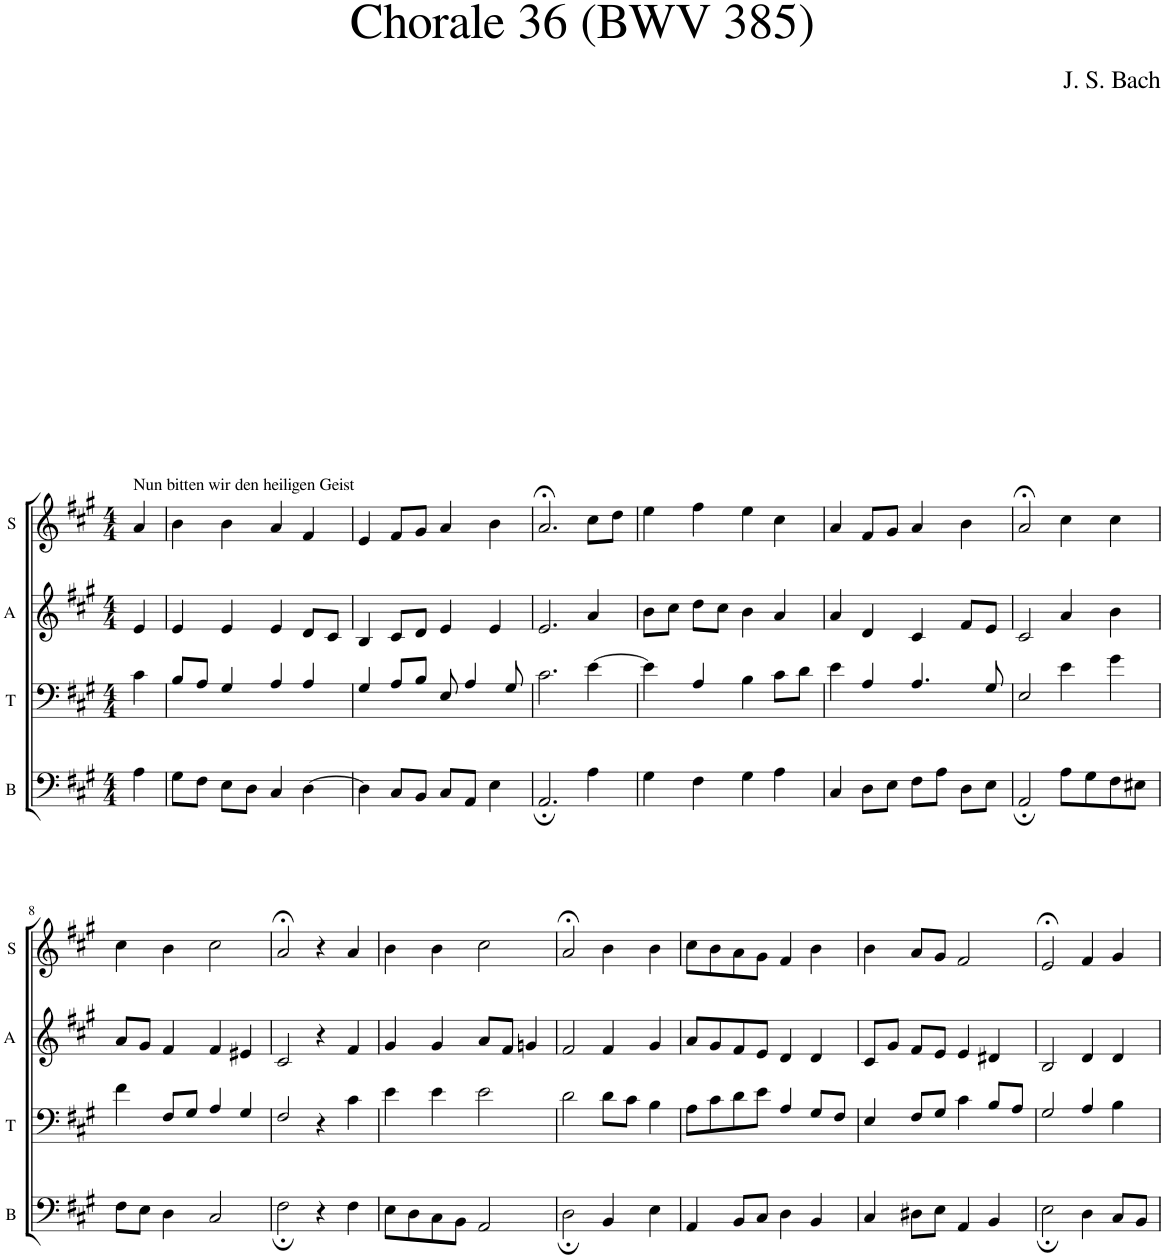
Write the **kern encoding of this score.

**kern	**kern	**kern	**kern
*part4	*part3	*part2	*part1
*staff4	*staff3	*staff2	*staff1
*I"B	*I"T	*I"A	*I"S
*I'B	*I'T	*I'A	*I'S
*clefF4	*clefF4	*clefG2	*clefG2
*k[f#c#g#]	*k[f#c#g#]	*k[f#c#g#]	*k[f#c#g#]
*M4/4	*M4/4	*M4/4	*M4/4
=1	=1	=1	=1
!	!	!	!LO:TX:a:t=Nun bitten wir den heiligen Geist
4A\	4c#\	4e/	4a/
=2	=2	=2	=2
8G#\L	8B/L	4e/	4b\
8F#\J	8A/J	.	.
8E\L	4G#/	4e/	4b\
8D\J	.	.	.
4C#/	4A/	4e/	4a/
[4D\	4A/	8d/L	4f#/
.	.	8c#/J	.
=3	=3	=3	=3
4D\]	4G#/	4B/	4e/
8C#/L	8A/L	8c#/L	8f#/L
8BB/J	8B/J	8d/J	8g#/J
8C#/L	8E/	4e/	4a/
8AA/J	4A/	.	.
4E\	.	4e/	4b\
.	8G#/	.	.
=4	=4	=4	=4
2.AA;/	2.c#\	2.e/	2.a;</
4A\	[4e\	4a/	8cc#\L
.	.	.	8dd\J
=5	=5	=5	=5
4G#\	4e\]	8b\L	4ee\
.	.	8cc#\J	.
4F#\	4A/	8dd\L	4ff#\
.	.	8cc#\J	.
4G#\	4B\	4b\	4ee\
4A\	8c#\L	4a/	4cc#\
.	8d\J	.	.
=6	=6	=6	=6
4C#/	4e\	4a/	4a/
8D\L	4A/	4d/	8f#/L
8E\J	.	.	8g#/J
8F#\L	4.A/	4c#/	4a/
8A\J	.	.	.
8D\L	.	8f#/L	4b\
8E\J	8G#/	8e/J	.
=7	=7	=7	=7
2AA;/	2E/	2c#/	2a;</
8A\L	4e\	4a/	4cc#\
8G#\	.	.	.
8F#\	4g#\	4b\	4cc#\
8E#X\J	.	.	.
!!LO:LB:g=z
=8	=8	=8	=8
8F#\L	4f#\	8a/L	4cc#\
8E\J	.	8g#/J	.
4D\	8F#/L	4f#/	4b\
.	8G#/J	.	.
2C#/	4A/	4f#/	2cc#\
.	4G#/	4e#X/	.
=9	=9	=9	=9
2F#;\	2F#/	2c#/	2a;</
4r	4r	4r	4r
4F#\	4c#\	4f#/	4a/
=10	=10	=10	=10
8E\L	4e\	4g#/	4b\
8D\	.	.	.
8C#\	4e\	4g#/	4b\
8BB\J	.	.	.
2AA/	2e\	8a/L	2cc#\
.	.	8f#/J	.
.	.	4gn/	.
=11	=11	=11	=11
2D;\	2d\	2f#/	2a;</
4BB/	8d\L	4f#/	4b\
.	8c#\J	.	.
4E\	4B\	4g#/	4b\
=12	=12	=12	=12
4AA/	8A\L	8a/L	8cc#\L
.	8c#\	8g#/	8b\
8BB/L	8d\	8f#/	8a\
8C#/J	8e\J	8e/J	8g#\J
4D\	4A/	4d/	4f#/
4BB/	8G#/L	4d/	4b\
.	8F#/J	.	.
=13	=13	=13	=13
4C#/	4E/	8c#/L	4b\
.	.	8g#/J	.
8D#X\L	8F#/L	8f#/L	8a/L
8E\J	8G#/J	8e/J	8g#/J
4AA/	4c#\	4e/	2f#/
4BB/	8B/L	4d#X/	.
.	8A/J	.	.
=14	=14	=14	=14
2E;\	2G#/	2B/	2e;</
4D\	4A/	4d/	4f#/
8C#/L	4B\	4d/	4g#/
8BB/J	.	.	.
=	=	=	=
*-	*-	*-	*-
